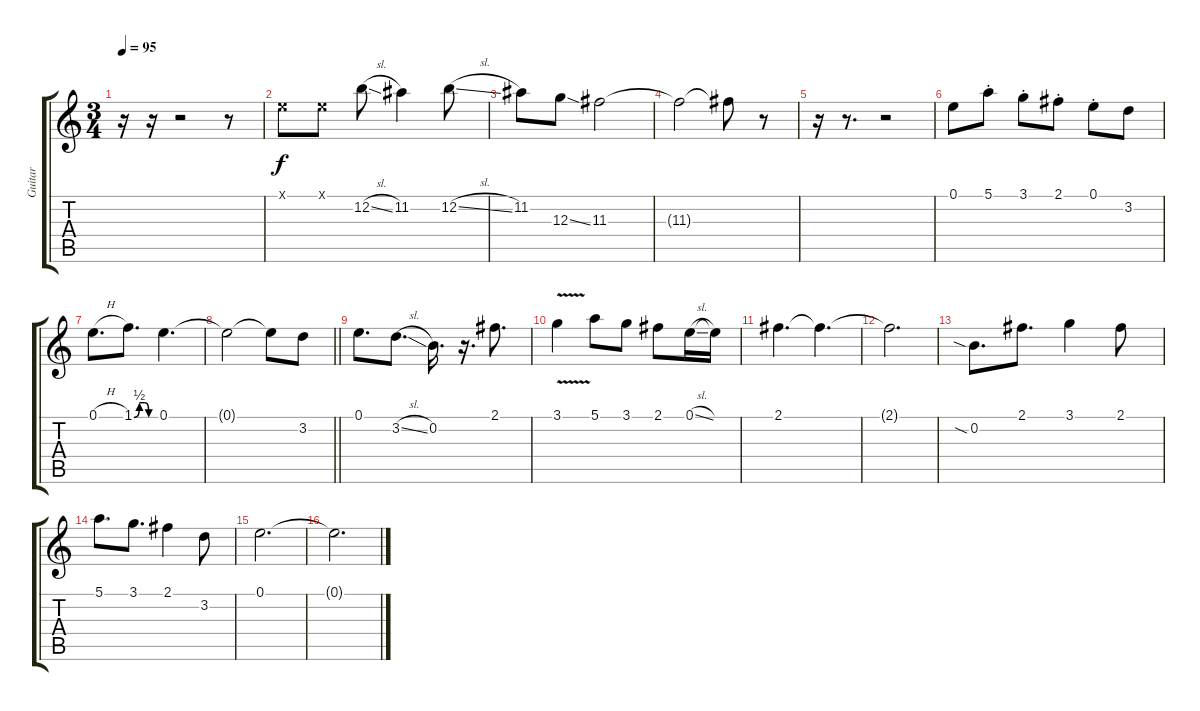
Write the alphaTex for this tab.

\track ("Guitar" "Guitar") {instrument overdrivenguitar}
\staff {score tabs}
\tuning (E4 B3 G3 D3 A2 E2) {hide}
\ts (3 4)
\tempo 95
\clef g2
\ks c
r.16{dy f volume 11} r.16 r.2 r.8 |
0.1{x}.8 0.1{x}.8 12.2{sl}.8 11.2.4 12.2{sl}.8 |
11.2.8 12.3{ss}.8 11.3.2 |
11.3{t}.2 11.3{t}.8 r.8 |
r.16 r.8{d} r.2 |
0.1.8 5.1{st}.8 3.1{st}.8 2.1{st}.8 0.1{st}.8 3.2.8 |
0.1{h}.8{d} 1.1{be (custom 0 0 15 2 30 2 41 0 45 0 60 0)}.8{d} 0.1.4{d} |
\barLineRight lightlight
0.1{t}.2 0.1{t}.8 3.2.8 |
0.1.8{d} 3.2{sl}.8{d} 0.2.16{d} r.16{d} 2.1.8{d} |
3.1{v}.4 5.1.8 3.1.8 2.1.8 0.1{sl}.16 0.1{t}.16 |
2.1.4{d} 2.1{t}.4{d} |
2.1{t}.2{d} |
0.2{sia}.8{d} 2.1.8{d} 3.1.4 2.1.8 |
5.1.8{d} 3.1.8{d} 2.1.4 3.2.8 |
0.1.2{d} |
0.1{t}.2{d}
